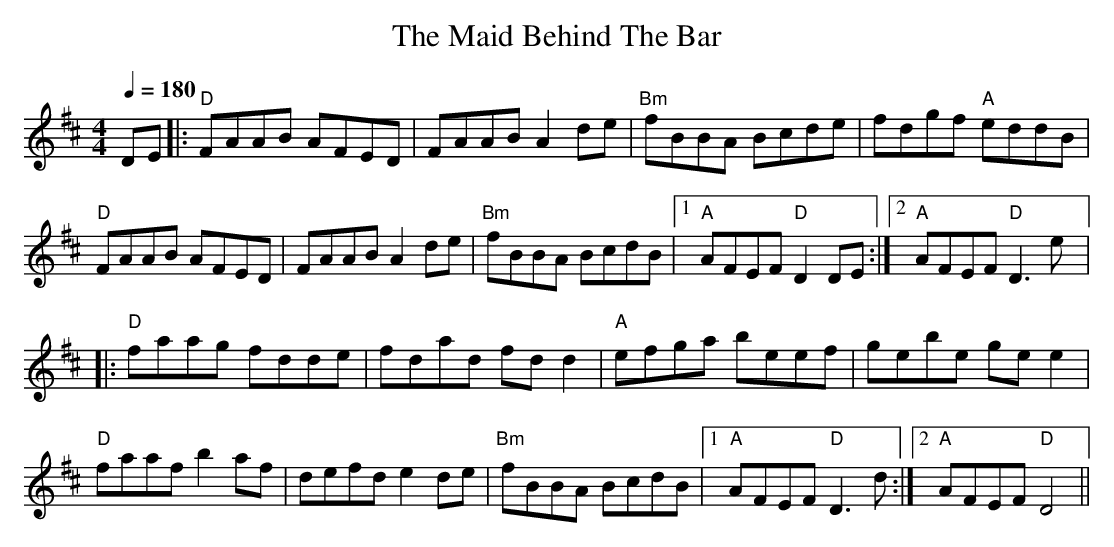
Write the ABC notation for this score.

X:1
T:Maid Behind The Bar, The
L:1/8
Q:1/4=180
M:4/4
K:D
 DE |:"D" FAAB AFED | FAAB A2 de |"Bm" fBBA Bcde | fdgf"A" eddB |$"D" FAAB AFED | FAAB A2 de | %7
"Bm" fBBA BcdB |1"A" AFEF"D" D2 DE :|2"A" AFEF"D" D3 e |:$"D" faag fdde | fdad fd d2 | %12
"A" efga beef | gebe ge e2 |$"D" faaf b2 af | defd e2 de |"Bm" fBBA BcdB |1"A" AFEF"D" D3 d :|2 %18
"A" AFEF"D" D4 || %19
